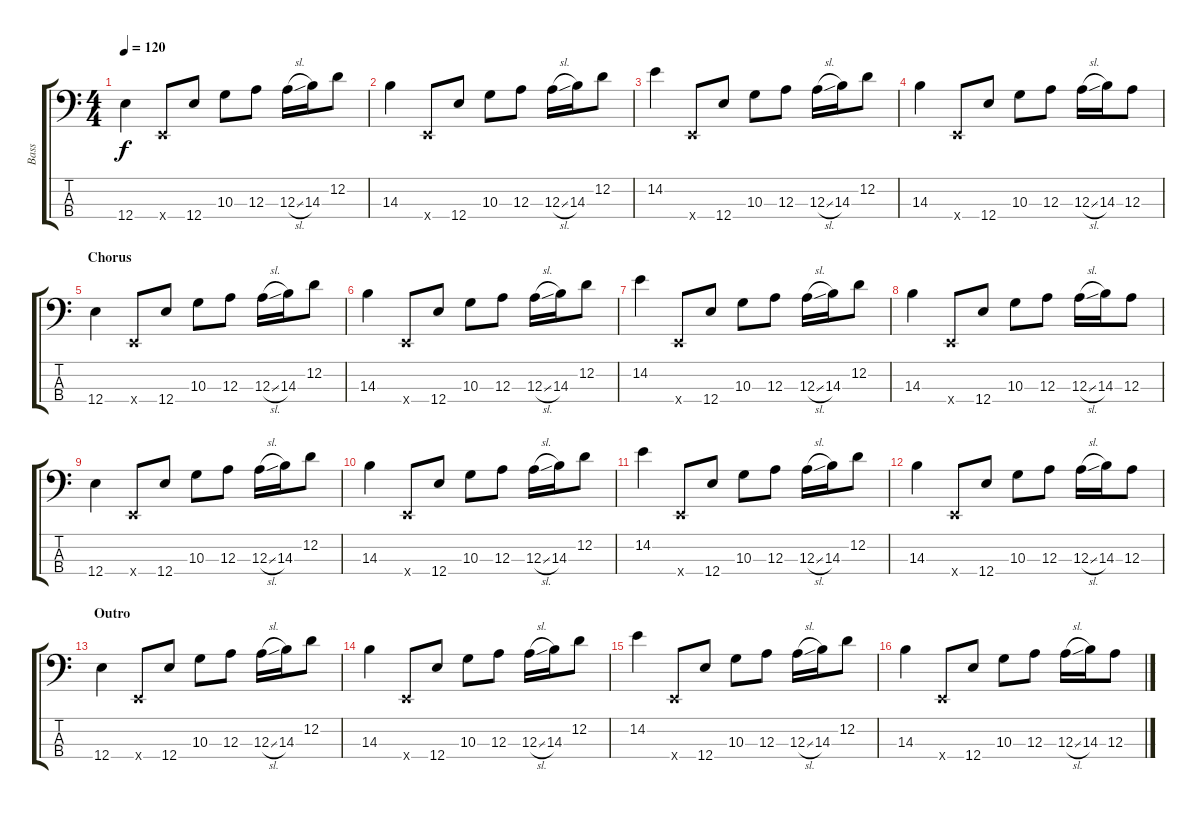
\track ("Bass" "Bass") {instrument electricbassfinger}
\staff {score tabs}
\tuning (G2 D2 A1 E1) {hide}
\ts (4 4)
\tempo 120
\clef f4
\ks c
12.4.4{dy f} 0.4{x}.8 12.4.8 10.3.8 12.3.8 12.3{sl}.16 14.3.16 12.2.8 |
14.3.4 0.4{x}.8 12.4.8 10.3.8 12.3.8 12.3{sl}.16 14.3.16 12.2.8 |
14.2.4 0.4{x}.8 12.4.8 10.3.8 12.3.8 12.3{sl}.16 14.3.16 12.2.8 |
14.3.4 0.4{x}.8 12.4.8 10.3.8 12.3.8 12.3{sl}.16 14.3.16 12.3.8 |
\section ("" "Chorus")
12.4.4 0.4{x}.8 12.4.8 10.3.8 12.3.8 12.3{sl}.16 14.3.16 12.2.8 |
14.3.4 0.4{x}.8 12.4.8 10.3.8 12.3.8 12.3{sl}.16 14.3.16 12.2.8 |
14.2.4 0.4{x}.8 12.4.8 10.3.8 12.3.8 12.3{sl}.16 14.3.16 12.2.8 |
14.3.4 0.4{x}.8 12.4.8 10.3.8 12.3.8 12.3{sl}.16 14.3.16 12.3.8 |
12.4.4 0.4{x}.8 12.4.8 10.3.8 12.3.8 12.3{sl}.16 14.3.16 12.2.8 |
14.3.4 0.4{x}.8 12.4.8 10.3.8 12.3.8 12.3{sl}.16 14.3.16 12.2.8 |
14.2.4 0.4{x}.8 12.4.8 10.3.8 12.3.8 12.3{sl}.16 14.3.16 12.2.8 |
14.3.4 0.4{x}.8 12.4.8 10.3.8 12.3.8 12.3{sl}.16 14.3.16 12.3.8 |
\section ("" "Outro")
12.4.4 0.4{x}.8 12.4.8 10.3.8 12.3.8 12.3{sl}.16 14.3.16 12.2.8 |
14.3.4 0.4{x}.8 12.4.8 10.3.8 12.3.8 12.3{sl}.16 14.3.16 12.2.8 |
14.2.4 0.4{x}.8 12.4.8 10.3.8 12.3.8 12.3{sl}.16 14.3.16 12.2.8 |
14.3.4 0.4{x}.8 12.4.8 10.3.8 12.3.8 12.3{sl}.16 14.3.16 12.3.8
